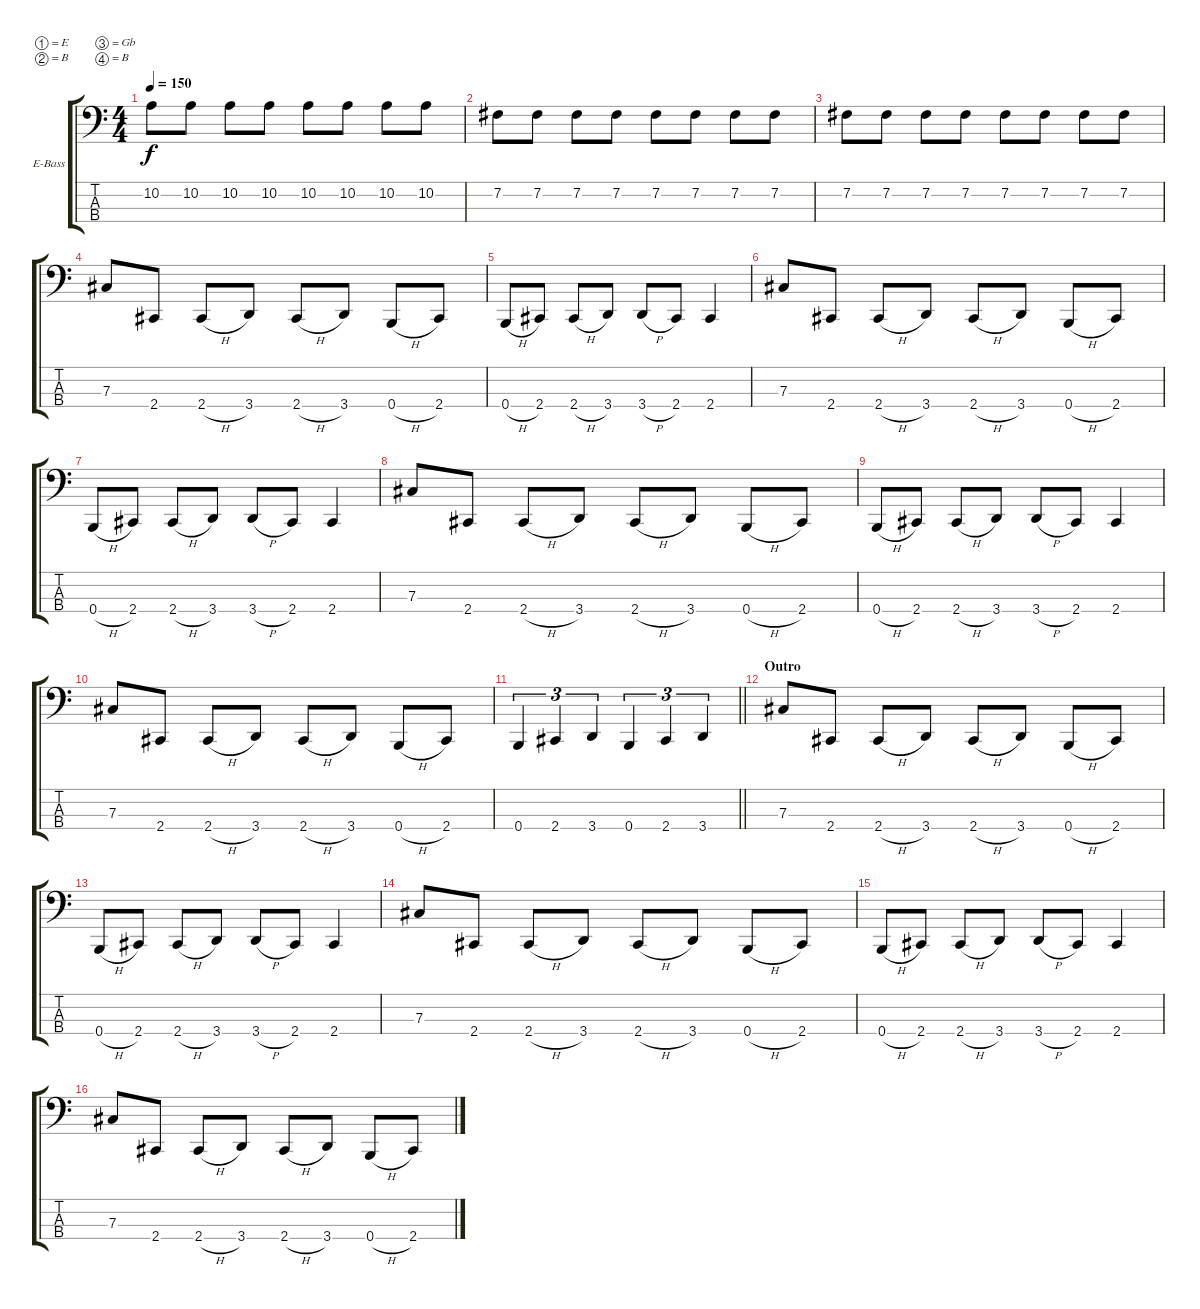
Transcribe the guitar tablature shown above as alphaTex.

\bracketExtendMode groupsimilarinstruments
\firstSystemTrackNameOrientation horizontal
\otherSystemsTrackNameOrientation horizontal
\track ("Adam Duce" "E-Bass") {instrument electricbassfinger}
\staff {score tabs}
\tuning (E2 B1 Gb1 B0)
\ts (4 4)
\tempo 150
\clef f4
\ks c
10.2.8{dy f} 10.2.8 10.2.8 10.2.8 10.2.8 10.2.8 10.2.8 10.2.8 |
7.2.8 7.2.8 7.2.8 7.2.8 7.2.8 7.2.8 7.2.8 7.2.8 |
7.2.8 7.2.8 7.2.8 7.2.8 7.2.8 7.2.8 7.2.8 7.2.8 |
7.3.8 2.4.8 2.4{h}.8 3.4.8 2.4{h}.8 3.4.8 0.4{h}.8 2.4.8 |
0.4{h}.8 2.4.8 2.4{h}.8 3.4.8 3.4{h}.8 2.4.8 2.4.4 |
7.3.8 2.4.8 2.4{h}.8 3.4.8 2.4{h}.8 3.4.8 0.4{h}.8 2.4.8 |
0.4{h}.8 2.4.8 2.4{h}.8 3.4.8 3.4{h}.8 2.4.8 2.4.4 |
7.3.8 2.4.8 2.4{h}.8 3.4.8 2.4{h}.8 3.4.8 0.4{h}.8 2.4.8 |
0.4{h}.8 2.4.8 2.4{h}.8 3.4.8 3.4{h}.8 2.4.8 2.4.4 |
7.3.8 2.4.8 2.4{h}.8 3.4.8 2.4{h}.8 3.4.8 0.4{h}.8 2.4.8 |
\barLineRight lightlight
0.4.4{tu (3 2)} 2.4.4{tu (3 2)} 3.4.4{tu (3 2)} 0.4.4{tu (3 2)} 2.4.4{tu (3 2)} 3.4.4{tu (3 2)} |
\section ("" "Outro")
7.3.8 2.4.8 2.4{h}.8 3.4.8 2.4{h}.8 3.4.8 0.4{h}.8 2.4.8 |
0.4{h}.8 2.4.8 2.4{h}.8 3.4.8 3.4{h}.8 2.4.8 2.4.4 |
7.3.8 2.4.8 2.4{h}.8 3.4.8 2.4{h}.8 3.4.8 0.4{h}.8 2.4.8 |
0.4{h}.8 2.4.8 2.4{h}.8 3.4.8 3.4{h}.8 2.4.8 2.4.4 |
7.3.8 2.4.8 2.4{h}.8 3.4.8 2.4{h}.8 3.4.8 0.4{h}.8 2.4.8
